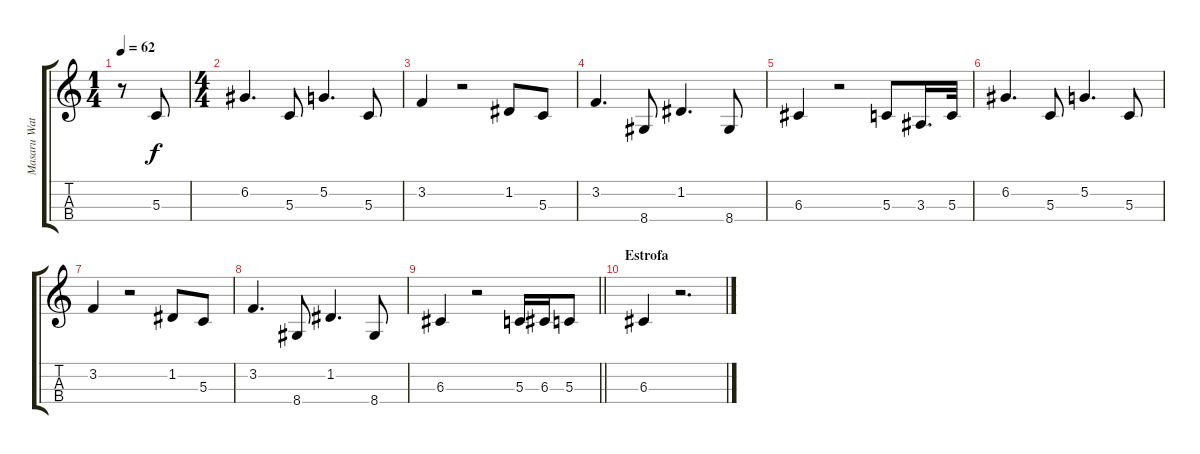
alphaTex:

\track ("Masaru Watanabe" "Masaru Wat") {instrument koto}
\staff {score tabs}
\tuning (A4 D4 G3 C3) {hide}
\ts (1 4)
\tempo 62
\clef g2
\ks c
r.8{dy f instrument koto} 5.3.8 |
\ts (4 4)
6.2.4{d} 5.3.8 5.2.4{d} 5.3.8 |
3.2.4 r.2 1.2.8 5.3.8 |
3.2.4{d} 8.4.8 1.2.4{d} 8.4.8 |
6.3.4 r.2 5.3.8 3.3.16{d} 5.3.32 |
6.2.4{d} 5.3.8 5.2.4{d} 5.3.8 |
3.2.4 r.2 1.2.8 5.3.8 |
3.2.4{d} 8.4.8 1.2.4{d} 8.4.8 |
\barLineRight lightlight
6.3.4 r.2 5.3.16 6.3.16 5.3.8 |
\section ("" "Estrofa")
6.3.4 r.2{d}
